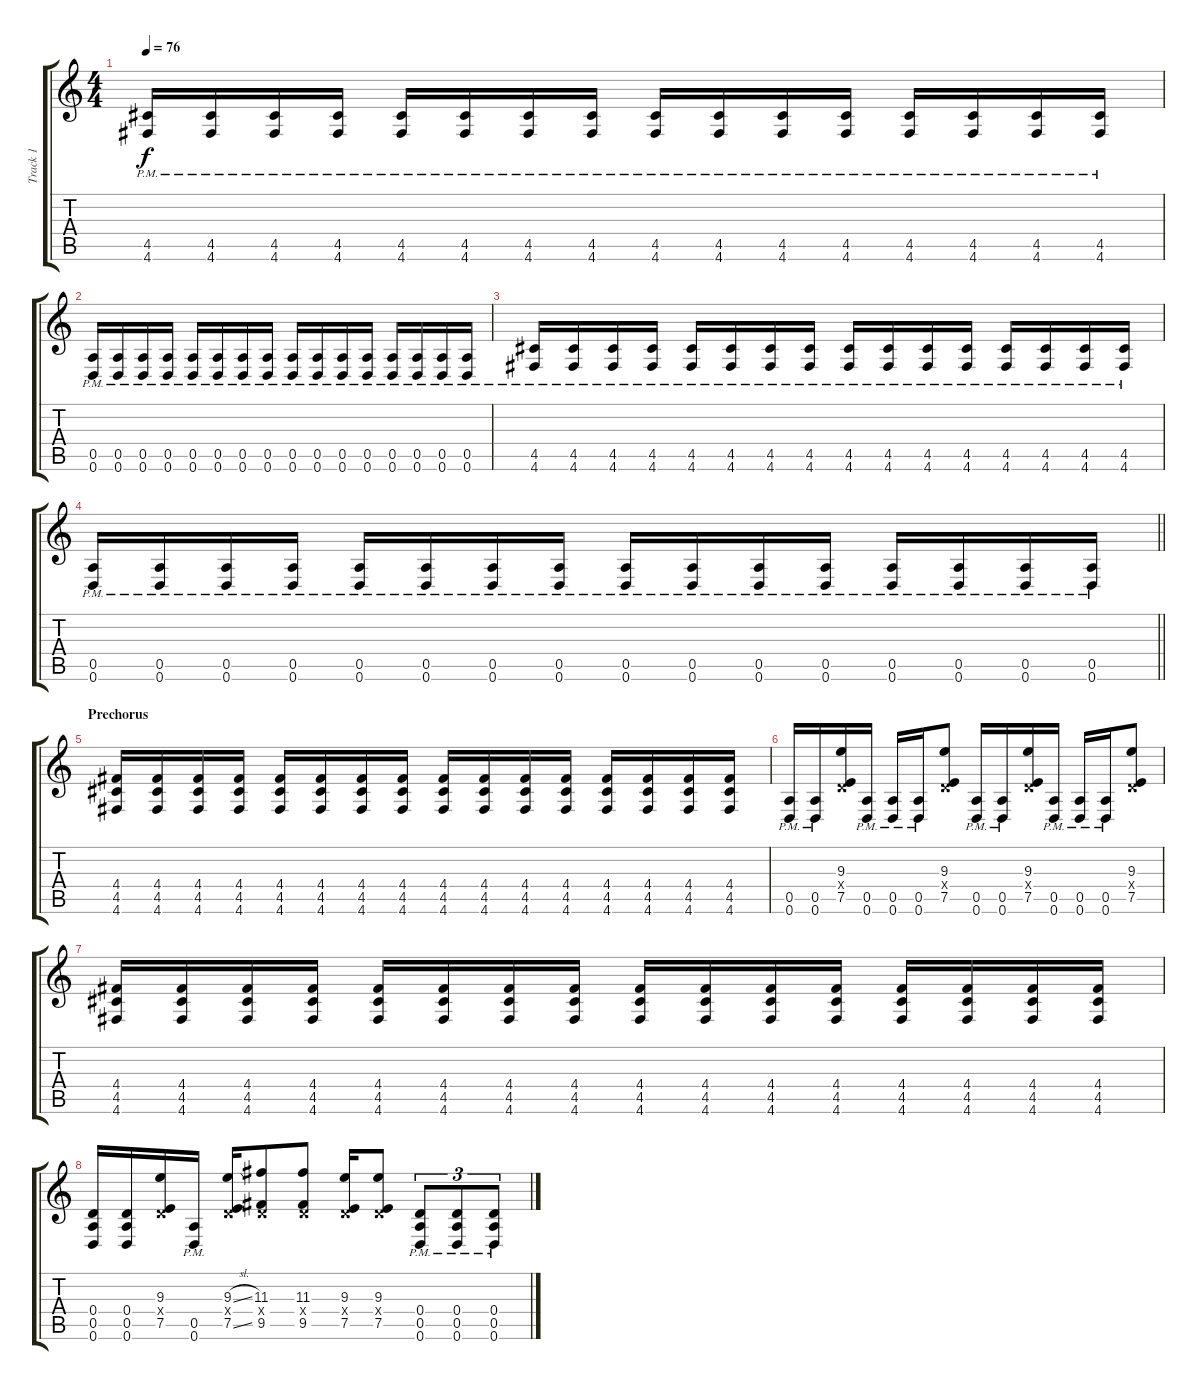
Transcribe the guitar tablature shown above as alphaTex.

\track ("Track 1" "Track 1") {instrument distortionguitar}
\staff {score tabs}
\tuning (E4 B3 G3 D3 A2 D2) {hide}
\ts (4 4)
\tempo 76
\clef g2
\ks c
(4.5{pm} 4.6{pm}).16{dy f instrument electricguitarjazz} (4.5{pm} 4.6{pm}).16 (4.5{pm} 4.6{pm}).16 (4.5{pm} 4.6{pm}).16 (4.5{pm} 4.6{pm}).16 (4.5{pm} 4.6{pm}).16 (4.5{pm} 4.6{pm}).16 (4.5{pm} 4.6{pm}).16 (4.5{pm} 4.6{pm}).16 (4.5{pm} 4.6{pm}).16 (4.5{pm} 4.6{pm}).16 (4.5{pm} 4.6{pm}).16 (4.5{pm} 4.6{pm}).16 (4.5{pm} 4.6{pm}).16 (4.5{pm} 4.6{pm}).16 (4.5{pm} 4.6{pm}).16 |
(0.5{pm} 0.6{pm}).16 (0.5{pm} 0.6{pm}).16 (0.5{pm} 0.6{pm}).16 (0.5{pm} 0.6{pm}).16 (0.5{pm} 0.6{pm}).16 (0.5{pm} 0.6{pm}).16 (0.5{pm} 0.6{pm}).16 (0.5{pm} 0.6{pm}).16 (0.5{pm} 0.6{pm}).16 (0.5{pm} 0.6{pm}).16 (0.5{pm} 0.6{pm}).16 (0.5{pm} 0.6{pm}).16 (0.5{pm} 0.6{pm}).16 (0.5{pm} 0.6{pm}).16 (0.5{pm} 0.6{pm}).16 (0.5{pm} 0.6{pm}).16 |
(4.5{pm} 4.6{pm}).16 (4.5{pm} 4.6{pm}).16 (4.5{pm} 4.6{pm}).16 (4.5{pm} 4.6{pm}).16 (4.5{pm} 4.6{pm}).16 (4.5{pm} 4.6{pm}).16 (4.5{pm} 4.6{pm}).16 (4.5{pm} 4.6{pm}).16 (4.5{pm} 4.6{pm}).16 (4.5{pm} 4.6{pm}).16 (4.5{pm} 4.6{pm}).16 (4.5{pm} 4.6{pm}).16 (4.5{pm} 4.6{pm}).16 (4.5{pm} 4.6{pm}).16 (4.5{pm} 4.6{pm}).16 (4.5{pm} 4.6{pm}).16 |
\barLineRight lightlight
(0.5{pm} 0.6{pm}).16 (0.5{pm} 0.6{pm}).16 (0.5{pm} 0.6{pm}).16 (0.5{pm} 0.6{pm}).16 (0.5{pm} 0.6{pm}).16 (0.5{pm} 0.6{pm}).16 (0.5{pm} 0.6{pm}).16 (0.5{pm} 0.6{pm}).16 (0.5{pm} 0.6{pm}).16 (0.5{pm} 0.6{pm}).16 (0.5{pm} 0.6{pm}).16 (0.5{pm} 0.6{pm}).16 (0.5{pm} 0.6{pm}).16 (0.5{pm} 0.6{pm}).16 (0.5{pm} 0.6{pm}).16 (0.5{pm} 0.6{pm}).16 |
\section ("" "Prechorus")
(4.4 4.5 4.6).16{instrument distortionguitar} (4.4 4.5 4.6).16 (4.4 4.5 4.6).16 (4.4 4.5 4.6).16 (4.4 4.5 4.6).16 (4.4 4.5 4.6).16 (4.4 4.5 4.6).16 (4.4 4.5 4.6).16 (4.4 4.5 4.6).16 (4.4 4.5 4.6).16 (4.4 4.5 4.6).16 (4.4 4.5 4.6).16 (4.4 4.5 4.6).16 (4.4 4.5 4.6).16 (4.4 4.5 4.6).16 (4.4 4.5 4.6).16 |
(0.5{pm} 0.6{pm}).16 (0.5{pm} 0.6{pm}).16 (9.3 0.4{x} 7.5).16 (0.5{pm} 0.6{pm}).16 (0.5{pm} 0.6{pm}).16 (0.5{pm} 0.6{pm}).16 (9.3 0.4{x} 7.5).8 (0.5{pm} 0.6{pm}).16 (0.5{pm} 0.6{pm}).16 (9.3 0.4{x} 7.5).16 (0.5{pm} 0.6{pm}).16 (0.5{pm} 0.6{pm}).16 (0.5{pm} 0.6{pm}).16 (9.3 0.4{x} 7.5).8 |
(4.4 4.5 4.6).16 (4.4 4.5 4.6).16 (4.4 4.5 4.6).16 (4.4 4.5 4.6).16 (4.4 4.5 4.6).16 (4.4 4.5 4.6).16 (4.4 4.5 4.6).16 (4.4 4.5 4.6).16 (4.4 4.5 4.6).16 (4.4 4.5 4.6).16 (4.4 4.5 4.6).16 (4.4 4.5 4.6).16 (4.4 4.5 4.6).16 (4.4 4.5 4.6).16 (4.4 4.5 4.6).16 (4.4 4.5 4.6).16 |
(0.4 0.5 0.6).16 (0.4 0.5 0.6).16 (9.3 0.4{x} 7.5).16 (0.5{pm} 0.6{pm}).16 (9.3{sl} 0.4{x} 7.5{sl}).16 (11.3 0.4{x} 9.5).8 (11.3 0.4{x} 9.5).8 (9.3 0.4{x} 7.5).16 (9.3 0.4{x} 7.5).8 (0.4 0.5{pm} 0.6{pm}).8{tu (3 2)} (0.4 0.5{pm} 0.6{pm}).8{tu (3 2)} (0.4 0.5{pm} 0.6{pm}).8{tu (3 2)}
